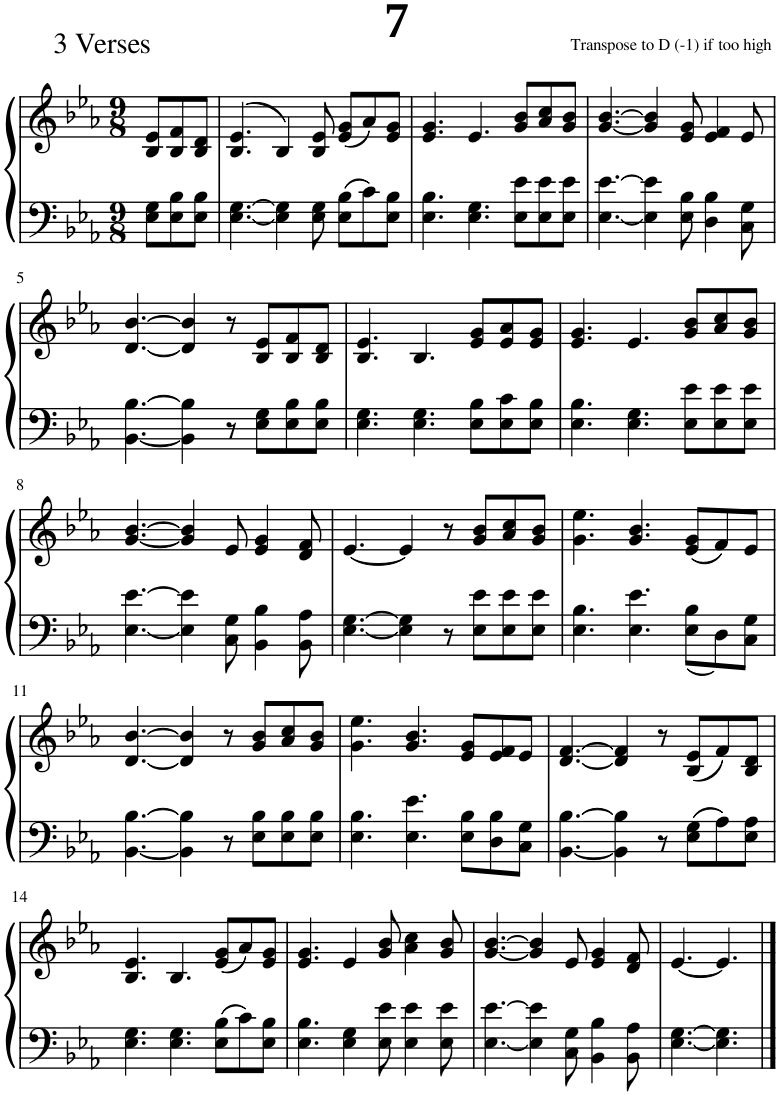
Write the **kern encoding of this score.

**kern	**kern
*part1	*part1
*staff2	*staff1
*I"Piano	*
*I'Pno.	*
*clefF4	*clefG2
*k[b-e-a-]	*k[b-e-a-]
*M9/8	*M9/8
=1	=1
8E-\ 8G\L	8B-/ 8e-/L
8E-\ 8B-\	8B-/ 8f/
8E-\ 8B-\J	8B-/ 8d/J
=2	=2
[4.E-\ [4.G\	(>4.B-/ 4.e-/
4E-\] 4G\]	4B-/)
8E-\ 8G\	8B-/ 8e-/
8E-\ 8B-\L	(8e-/ 8g/L
8c\	8a-/)
8E-\ 8B-\J	8e-/ 8g/J
=3	=3
4.E-\ 4.B-\	4.e-/ 4.g/
4.E-\ 4.G\	4.e-/
8E-\ 8e-\L	8g/ 8b-/L
8E-\ 8e-\	8a-/ 8cc/
8E-\ 8e-\J	8g/ 8b-/J
=4	=4
[4.E-\ [4.e-\	[4.g/ [4.b-/
4E-\] 4e-\]	4g/] 4b-/]
8E-\ 8B-\	8e-/ 8g/
4D\ 4B-\	4e-/ 4f/
8C\ 8G\	8e-/
!!LO:LB:g=z
=5	=5
[4.BB-\ [4.B-\	[4.d/ [4.b-/
4BB-\] 4B-\]	4d/] 4b-/]
8r	8r
8E-\ 8G\L	8B-/ 8e-/L
8E-\ 8B-\	8B-/ 8f/
8E-\ 8B-\J	8B-/ 8d/J
=6	=6
4.E-\ 4.G\	4.B-/ 4.e-/
4.E-\ 4.G\	4.B-/
8E-\ 8B-\L	8e-/ 8g/L
8E-\ 8c\	8e-/ 8a-/
8E-\ 8B-\J	8e-/ 8g/J
=7	=7
4.E-\ 4.B-\	4.e-/ 4.g/
4.E-\ 4.G\	4.e-/
8E-\ 8e-\L	8g/ 8b-/L
8E-\ 8e-\	8a-/ 8cc/
8E-\ 8e-\J	8g/ 8b-/J
!!LO:LB:g=z
=8	=8
[4.E-\ [4.e-\	[4.g/ [4.b-/
4E-\] 4e-\]	4g/] 4b-/]
8C\ 8G\	8e-/
4BB-\ 4B-\	4e-/ 4g/
8BB-\ 8A-\	8d/ 8f/
=9	=9
[4.E-\ [4.G\	[4.e-/
4E-\] 4G\]	4e-/]
8r	8r
8E-\ 8e-\L	8g/ 8b-/L
8E-\ 8e-\	8a-/ 8cc/
8E-\ 8e-\J	8g/ 8b-/J
=10	=10
4.E-\ 4.B-\	4.g\ 4.ee-\
4.E-\ 4.e-\	4.g/ 4.b-/
8E-\ 8B-\L	(8e-/ 8g/L
8D\	8f/)
8C\ 8G\J	8e-/J
!!LO:LB:g=z
=11	=11
[4.BB-\ [4.B-\	[4.d/ [4.b-/
4BB-\] 4B-\]	4d/] 4b-/]
8r	8r
8E-\ 8B-\L	8g/ 8b-/L
8E-\ 8B-\	8a-/ 8cc/
8E-\ 8B-\J	8g/ 8b-/J
=12	=12
4.E-\ 4.B-\	4.g\ 4.ee-\
4.E-\ 4.e-\	4.g/ 4.b-/
8E-\ 8B-\L	8e-/ 8g/L
8D\ 8B-\	8e-/ 8f/
8C\ 8G\J	8e-/J
=13	=13
[4.BB-\ [4.B-\	[4.d/ [4.f/
4BB-\] 4B-\]	4d/] 4f/]
8r	8r
8E-\ 8G\L	(8B-/ 8e-/L
8A-\	8f/)
8E-\ 8A-\J	8B-/ 8d/J
!!LO:LB:g=z
=14	=14
4.E-\ 4.G\	4.B-/ 4.e-/
4.E-\ 4.G\	4.B-/
8E-\ 8B-\L	(8e-/ 8g/L
8c\	8a-/)
8E-\ 8B-\J	8e-/ 8g/J
=15	=15
4.E-\ 4.B-\	4.e-/ 4.g/
4E-\ 4G\	4e-/
8E-\ 8e-\	8g/ 8b-/
4E-\ 4e-\	4a-\ 4cc\
8E-\ 8e-\	8g/ 8b-/
=16	=16
[4.E-\ [4.e-\	[4.g/ [4.b-/
4E-\] 4e-\]	4g/] 4b-/]
8C\ 8G\	8e-/
4BB-\ 4B-\	4e-/ 4g/
8BB-\ 8A-\	8d/ 8f/
=17	=17
[4.E-\ [4.G\	[4.e-/
4.E-\] 4.G\]	4.e-/]
==	==
*-	*-
